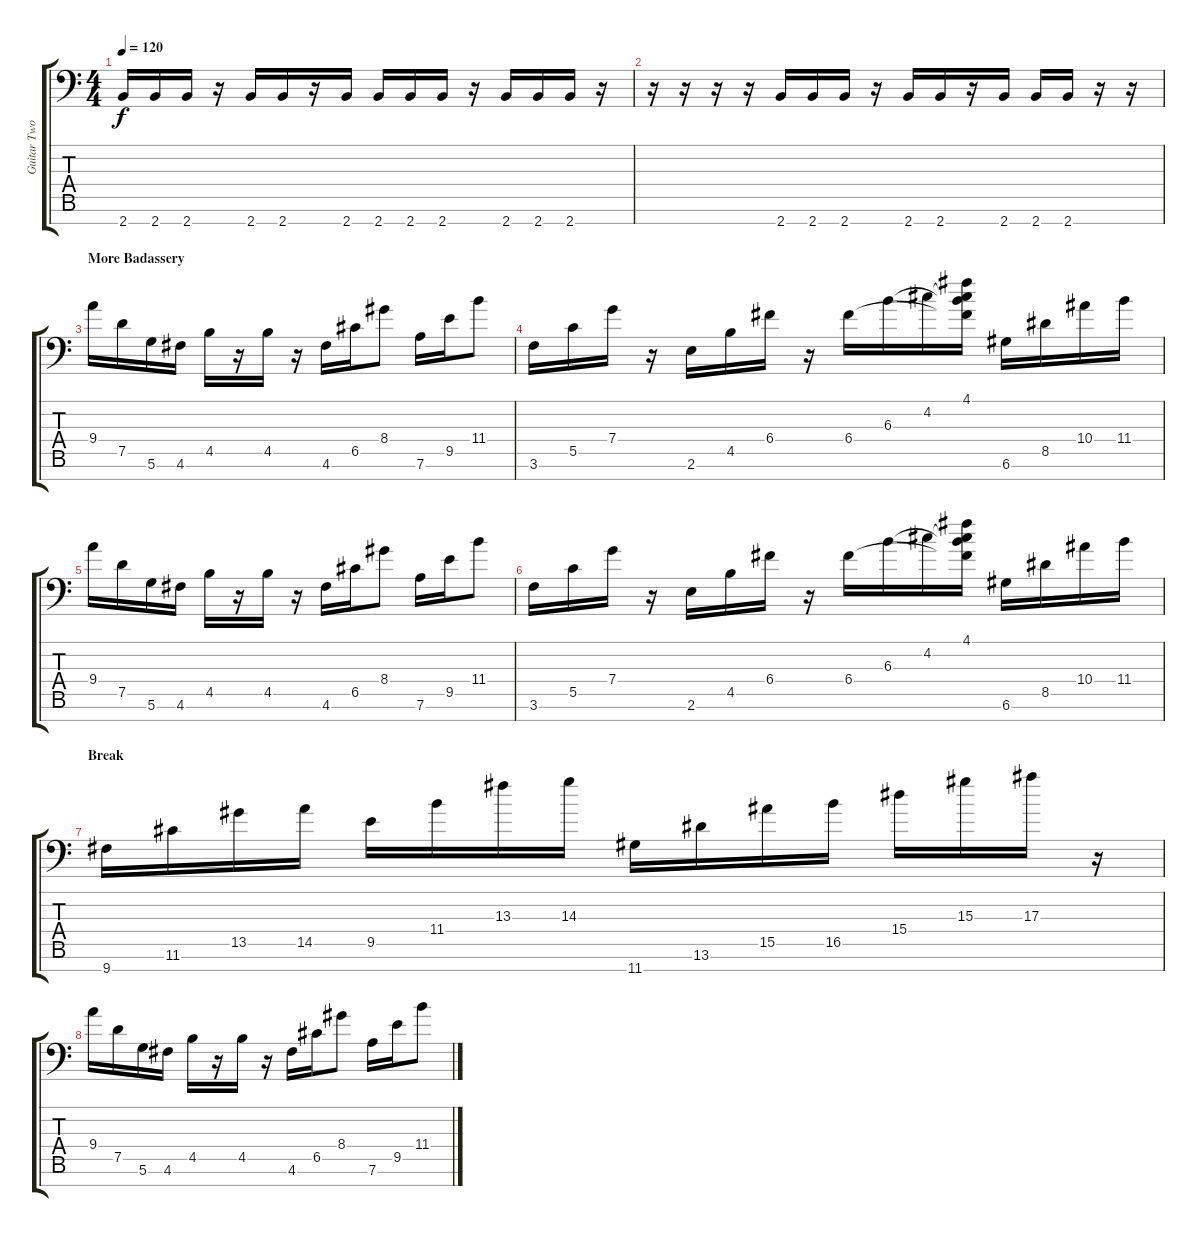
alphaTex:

\track ("Guitar Two" "Guitar Two") {instrument overdrivenguitar}
\staff {score tabs}
\tuning (D4 A3 F3 C3 G2 D2 A1) {hide}
\ts (4 4)
\tempo 120
\clef f4
\ks c
2.7.16{dy f} 2.7.16 2.7.16 r.16 2.7.16 2.7.16 r.16 2.7.16 2.7.16 2.7.16 2.7.16 r.16 2.7.16 2.7.16 2.7.16 r.16 |
r.16 r.16 r.16 r.16 2.7.16 2.7.16 2.7.16 r.16 2.7.16 2.7.16 r.16 2.7.16 2.7.16 2.7.16 r.16 r.16 |
\section ("" "More Badassery")
9.4.16 7.5.16 5.6.16 4.6.16 4.5.16 r.16 4.5.16 r.16 4.6.16 6.5.16 8.4.8 7.6.16 9.5.16 11.4.8 |
3.6.16 5.5.16 7.4.16 r.16 2.6.16 4.5.16 6.4.16 r.16 6.4.16 6.3.16 4.2.16 (4.1 4.2{t} 6.3{t} 6.4{t}).16 6.6.16 8.5.16 10.4.16 11.4.16 |
9.4.16 7.5.16 5.6.16 4.6.16 4.5.16 r.16 4.5.16 r.16 4.6.16 6.5.16 8.4.8 7.6.16 9.5.16 11.4.8 |
3.6.16 5.5.16 7.4.16 r.16 2.6.16 4.5.16 6.4.16 r.16 6.4.16 6.3.16 4.2.16 (4.1 4.2{t} 6.3{t} 6.4{t}).16 6.6.16 8.5.16 10.4.16 11.4.16 |
\section ("" "Break")
9.7.16 11.6.16 13.5.16 14.5.16 9.5.16 11.4.16 13.3.16 14.3.16 11.7.16 13.6.16 15.5.16 16.5.16 15.4.16 15.3.16 17.3.16 r.16 |
9.4.16 7.5.16 5.6.16 4.6.16 4.5.16 r.16 4.5.16 r.16 4.6.16 6.5.16 8.4.8 7.6.16 9.5.16 11.4.8
